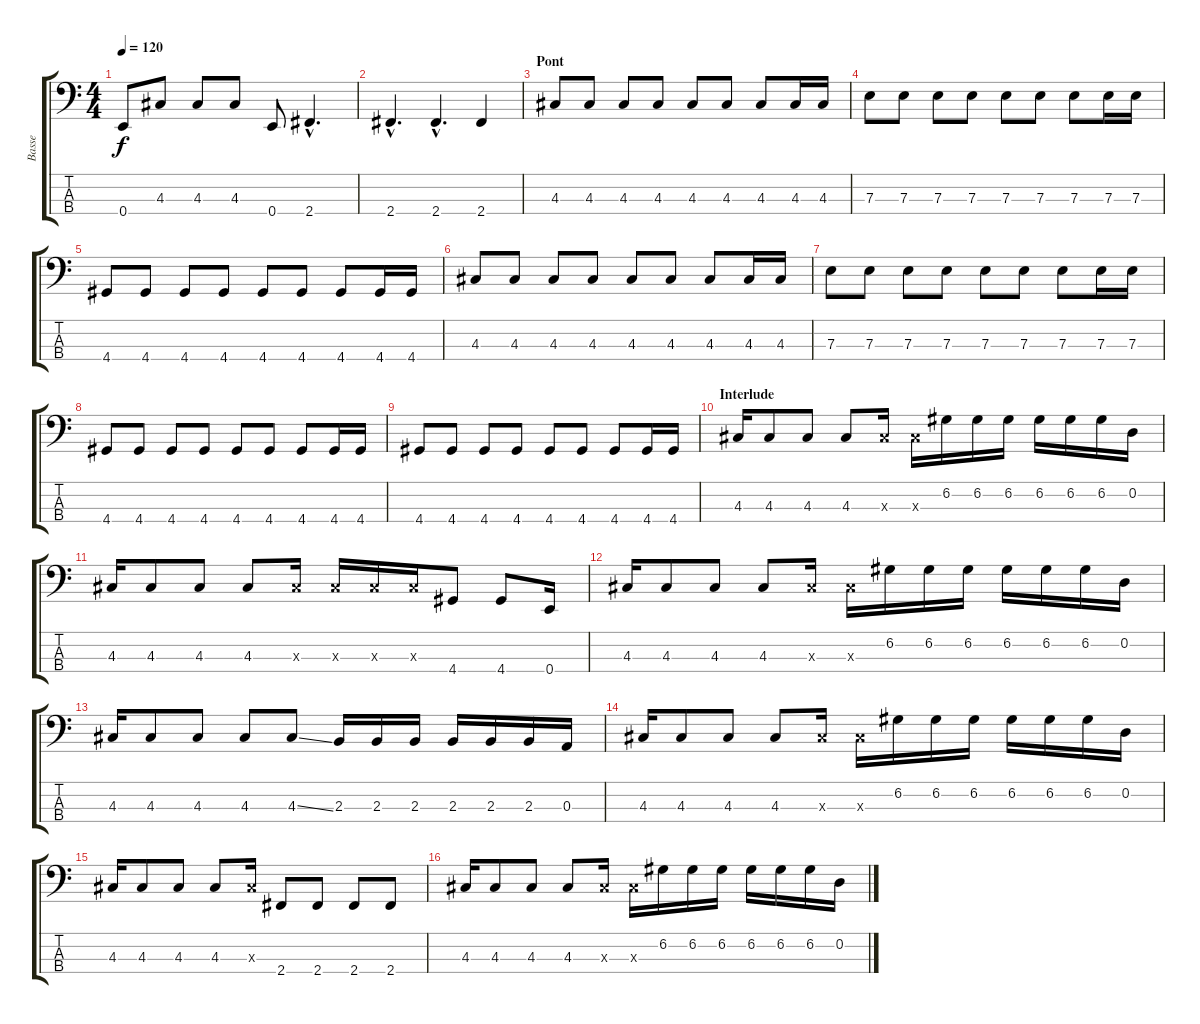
\track ("Basse" "Basse") {instrument electricbassfinger}
\staff {score tabs}
\tuning (G2 D2 A1 E1) {hide}
\ts (4 4)
\tempo 120
\clef f4
\ks c
0.4.8{dy f} 4.3.8 4.3.8 4.3.8 0.4.8 2.4{hac}.4{d} |
2.4{hac}.4{d} 2.4{hac}.4{d} 2.4.4 |
\section ("" "Pont")
4.3.8 4.3.8 4.3.8 4.3.8 4.3.8 4.3.8 4.3.8 4.3.16 4.3.16 |
7.3.8 7.3.8 7.3.8 7.3.8 7.3.8 7.3.8 7.3.8 7.3.16 7.3.16 |
4.4.8 4.4.8 4.4.8 4.4.8 4.4.8 4.4.8 4.4.8 4.4.16 4.4.16 |
4.3.8 4.3.8 4.3.8 4.3.8 4.3.8 4.3.8 4.3.8 4.3.16 4.3.16 |
7.3.8 7.3.8 7.3.8 7.3.8 7.3.8 7.3.8 7.3.8 7.3.16 7.3.16 |
4.4.8 4.4.8 4.4.8 4.4.8 4.4.8 4.4.8 4.4.8 4.4.16 4.4.16 |
4.4.8 4.4.8 4.4.8 4.4.8 4.4.8 4.4.8 4.4.8 4.4.16 4.4.16 |
\section ("" "Interlude")
4.3.16 4.3.8 4.3.8 4.3.8 4.3{x}.16 4.3{x}.16 6.2.16 6.2.16 6.2.16 6.2.16 6.2.16 6.2.16 0.2.16 |
4.3.16 4.3.8 4.3.8 4.3.8 4.3{x}.16 4.3{x}.16 4.3{x}.16 4.3{x}.16 4.4.8 4.4.8 0.4.16 |
4.3.16 4.3.8 4.3.8 4.3.8 4.3{x}.16 4.3{x}.16 6.2.16 6.2.16 6.2.16 6.2.16 6.2.16 6.2.16 0.2.16 |
4.3.16 4.3.8 4.3.8 4.3.8 4.3{ss}.8 2.3.16 2.3.16 2.3.16 2.3.16 2.3.16 2.3.16 0.3.16 |
4.3.16 4.3.8 4.3.8 4.3.8 4.3{x}.16 4.3{x}.16 6.2.16 6.2.16 6.2.16 6.2.16 6.2.16 6.2.16 0.2.16 |
4.3.16 4.3.8 4.3.8 4.3.8 4.3{x}.16 2.4.8 2.4.8 2.4.8 2.4.8 |
4.3.16 4.3.8 4.3.8 4.3.8 4.3{x}.16 4.3{x}.16 6.2.16 6.2.16 6.2.16 6.2.16 6.2.16 6.2.16 0.2.16
